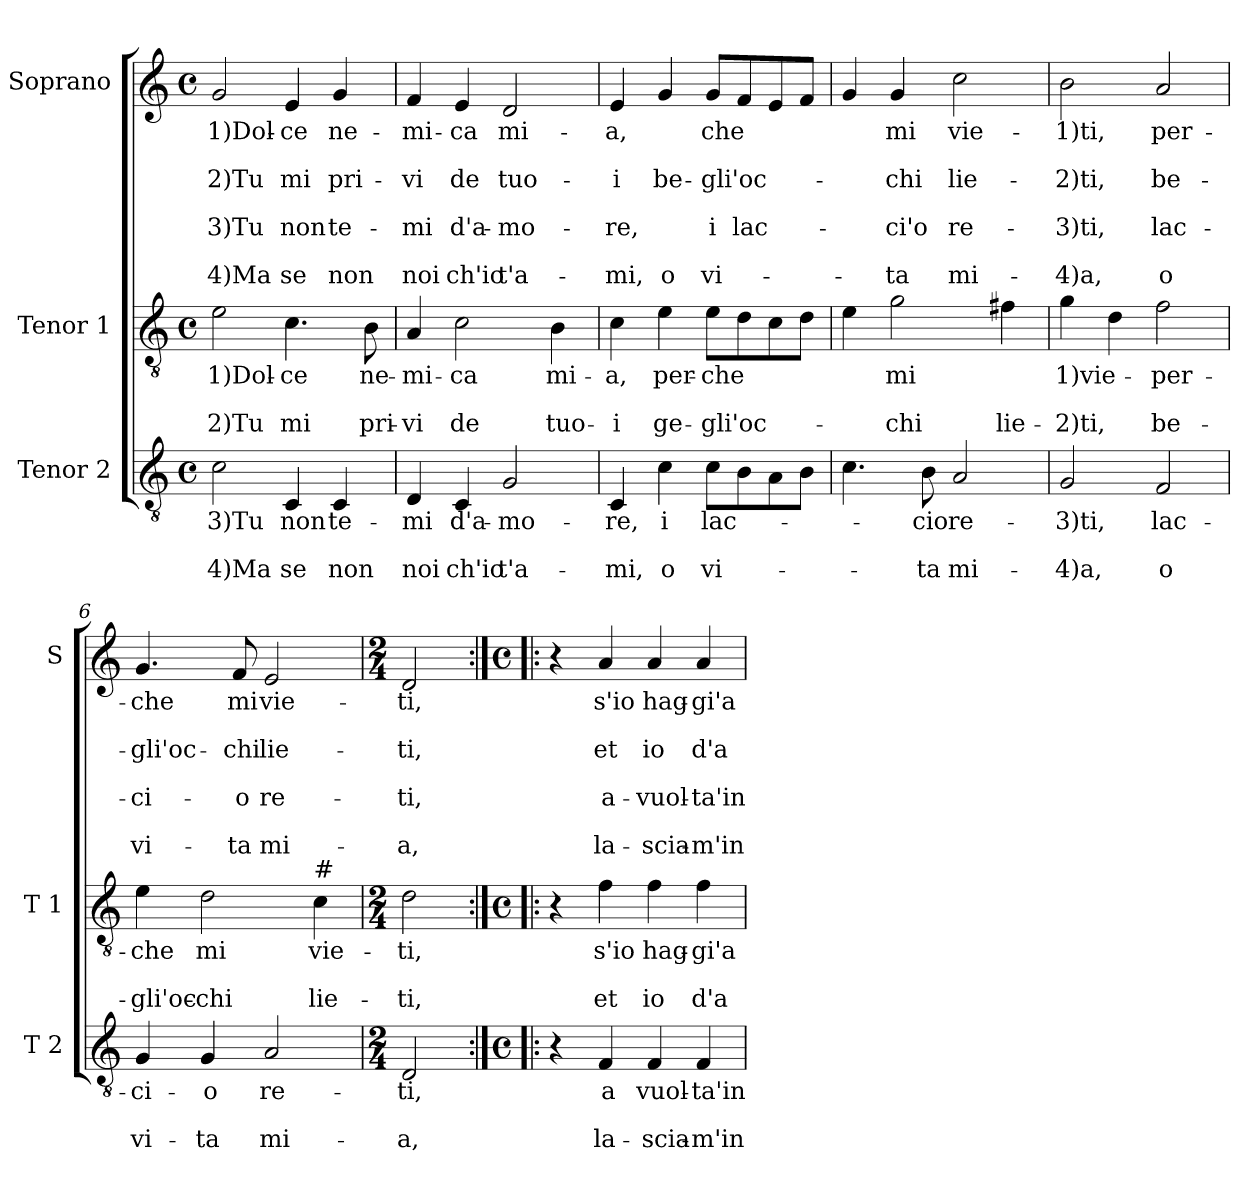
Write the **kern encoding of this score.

**kern	**text	**text	**text	**kern	**text	**text	**text	**kern	**text	**text	**text	**text	**text	**text	**text
*part3	*part3	*part3	*part3	*part2	*part2	*part2	*part2	*part1	*part1	*part1	*part1	*part1	*part1	*part1	*part1
*staff3	*staff3	*staff3	*staff3	*staff2	*staff2	*staff2	*staff2	*staff1	*staff1	*staff1	*staff1	*staff1	*staff1	*staff1	*staff1
*I"Tenor 2	*	*	*	*I"Tenor 1	*	*	*	*I"Soprano	*	*	*	*	*	*	*
*I'T 2	*	*	*	*I'T 1	*	*	*	*I'S	*	*	*	*	*	*	*
*clefGv2	*	*	*	*clefGv2	*	*	*	*clefG2	*	*	*	*	*	*	*
*k[]	*	*	*	*k[]	*	*	*	*k[]	*	*	*	*	*	*	*
*C:	*	*	*	*C:	*	*	*	*C:	*	*	*	*	*	*	*
*M4/4	*	*	*	*M4/4	*	*	*	*M4/4	*	*	*	*	*	*	*
*met(c)	*	*	*	*met(c)	*	*	*	*met(c)	*	*	*	*	*	*	*
=1	=1	=1	=1	=1	=1	=1	=1	=1	=1	=1	=1	=1	=1	=1	=1
!	!LO:LY:b	!	!LO:LY:b	!	!LO:LY:b	!	!LO:LY:b	!	!LO:LY:b	!	!LO:LY:b	!	!LO:LY:b	!	!LO:LY:b
2c\	3)Tu	.	4)Ma	2e\	1)Dol-	.	2)Tu	2g/	1)Dol-	.	2)Tu	.	3)Tu	.	4)Ma
!	!LO:LY:b	!	!LO:LY:b	!	!LO:LY:b	!	!LO:LY:b	!	!LO:LY:b	!	!LO:LY:b	!	!LO:LY:b	!	!LO:LY:b
4C/	non	.	se	4.c\	-ce	.	mi	4e/	-ce	.	mi	.	non	.	se
!	!LO:LY:b	!	!LO:LY:b	!	!	!	!	!	!LO:LY:b	!	!LO:LY:b	!	!LO:LY:b	!	!LO:LY:b
4C/	te-	.	non	.	.	.	.	4g/	ne-	.	pri-	.	te-	.	non
!	!	!	!	!	!LO:LY:b	!	!LO:LY:b	!	!	!	!	!	!	!	!
.	.	.	.	8B\	ne-	.	pri-	.	.	.	.	.	.	.	.
=2	=2	=2	=2	=2	=2	=2	=2	=2	=2	=2	=2	=2	=2	=2	=2
!	!LO:LY:b	!	!LO:LY:b	!	!LO:LY:b	!	!LO:LY:b	!	!LO:LY:b	!	!LO:LY:b	!	!LO:LY:b	!	!LO:LY:b
4D/	-mi	.	noi	4A/	-mi-	.	-vi	4f/	-mi-	.	-vi	.	-mi	.	noi
!	!LO:LY:b	!	!LO:LY:b	!	!LO:LY:b	!	!LO:LY:b	!	!LO:LY:b	!	!LO:LY:b	!	!LO:LY:b	!	!LO:LY:b
4C/	d'a-	.	ch'io	2c\	-ca	.	de	4e/	-ca	.	de	.	d'a-	.	ch'io
!	!LO:LY:b	!	!LO:LY:b	!	!	!	!	!	!LO:LY:b	!	!LO:LY:b	!	!LO:LY:b	!	!LO:LY:b
2G/	-mo-	.	t'a-	.	.	.	.	2d/	mi-	.	tuo-	.	-mo-	.	t'a-
!	!	!	!	!	!LO:LY:b	!	!LO:LY:b	!	!	!	!	!	!	!	!
.	.	.	.	4B\	mi-	.	tuo-	.	.	.	.	.	.	.	.
=3	=3	=3	=3	=3	=3	=3	=3	=3	=3	=3	=3	=3	=3	=3	=3
!	!LO:LY:b	!	!LO:LY:b	!	!LO:LY:b	!	!LO:LY:b	!	!LO:LY:b	!	!LO:LY:b	!	!LO:LY:b	!	!LO:LY:b
4C/	-re,	.	-mi,	4c\	-a,	.	-i	4e/	-a,	.	-i	.	-re,	.	-mi,
!	!LO:LY:b	!	!LO:LY:b	!	!LO:LY:b	!	!LO:LY:b	!	!	!	!LO:LY:b	!	!	!	!LO:LY:b
4c\	i	.	o	4e\	per-	.	ge-	4g/	.	.	be-	.	.	.	o
!	!LO:LY:b	!	!LO:LY:b	!	!LO:LY:b	!	!LO:LY:b	!	!LO:LY:b	!	!LO:LY:b	!	!LO:LY:b	!	!LO:LY:b
8c\L	lac-	.	vi-	8e\L	-che	.	-gli'oc-	8g/L	-che	.	-gli'oc-	.	i	.	vi-
!	!	!	!	!	!	!	!	!	!	!	!	!	!LO:LY:b	!	!
8B\	.	.	.	8d\	.	.	.	8f/	.	.	.	.	lac-	.	.
8A\	.	.	.	8c\	.	.	.	8e/	.	.	.	.	.	.	.
8B\J	.	.	.	8d\J	.	.	.	8f/J	.	.	.	.	.	.	.
=4	=4	=4	=4	=4	=4	=4	=4	=4	=4	=4	=4	=4	=4	=4	=4
4.c\	.	.	.	4e\	.	.	.	4g/	.	.	.	.	.	.	.
!	!	!	!	!	!LO:LY:b	!	!LO:LY:b	!	!LO:LY:b	!	!LO:LY:b	!	!LO:LY:b	!	!LO:LY:b
.	.	.	.	2g\	mi	.	-chi	4g/	mi	.	-chi	.	-ci'o	.	-ta
!	!LO:LY:b	!	!LO:LY:b	!	!	!	!	!	!	!	!	!	!	!	!
8B\	-cio	.	-ta	.	.	.	.	.	.	.	.	.	.	.	.
!	!LO:LY:b	!	!LO:LY:b	!	!	!	!	!	!LO:LY:b	!	!LO:LY:b	!	!LO:LY:b	!	!LO:LY:b
2A/	re-	.	mi-	.	.	.	.	2cc\	vie-	.	lie-	.	re-	.	mi-
!	!	!	!	!	!	!	!LO:LY:b	!	!	!	!	!	!	!	!
.	.	.	.	4f#X\	.	.	lie-	.	.	.	.	.	.	.	.
!!LO:LB:g=z
=5	=5	=5	=5	=5	=5	=5	=5	=5	=5	=5	=5	=5	=5	=5	=5
!	!LO:LY:b	!	!LO:LY:b	!	!LO:LY:b	!	!LO:LY:b	!	!LO:LY:b	!	!LO:LY:b	!	!LO:LY:b	!	!LO:LY:b
2G/	-3)ti,	.	-4)a,	4g\	1)vie-	.	-2)ti,	2b\	-1)ti,	.	-2)ti,	.	-3)ti,	.	-4)a,
.	.	.	.	4d\	.	.	.	.	.	.	.	.	.	.	.
!	!LO:LY:b	!	!LO:LY:b	!	!LO:LY:b	!	!LO:LY:b	!	!LO:LY:b	!	!LO:LY:b	!	!LO:LY:b	!	!LO:LY:b
2F/	lac-	.	o	2f\	per-	.	be-	2a/	per-	.	be-	.	lac-	.	o
=6	=6	=6	=6	=6	=6	=6	=6	=6	=6	=6	=6	=6	=6	=6	=6
!	!LO:LY:b	!	!LO:LY:b	!	!LO:LY:b	!	!LO:LY:b	!	!LO:LY:b	!	!LO:LY:b	!	!LO:LY:b	!	!LO:LY:b
4G/	-ci-	.	vi-	4e\	-che	.	-gli'oc-	4.g/	-che	.	-gli'oc-	.	-ci-	.	vi-
!	!LO:LY:b	!	!LO:LY:b	!	!LO:LY:b	!	!LO:LY:b	!	!	!	!	!	!	!	!
4G/	-o	.	-ta	2d\	mi	.	-chi	.	.	.	.	.	.	.	.
!	!	!	!	!	!	!	!	!	!LO:LY:b	!	!LO:LY:b	!	!LO:LY:b	!	!LO:LY:b
.	.	.	.	.	.	.	.	8f/	mi	.	-chi	.	-o	.	-ta
!	!LO:LY:b	!	!LO:LY:b	!	!	!	!	!	!LO:LY:b	!	!LO:LY:b	!	!LO:LY:b	!	!LO:LY:b
2A/	re-	.	mi-	.	.	.	.	2e/	vie-	.	lie-	.	re-	.	mi-
!	!	!	!	!LO:TX:a:t=#	!	!	!	!	!	!	!	!	!	!	!
!	!	!	!	!	!LO:LY:b	!	!LO:LY:b	!	!	!	!	!	!	!	!
.	.	.	.	4c\	vie-	.	lie-	.	.	.	.	.	.	.	.
=7	=7	=7	=7	=7	=7	=7	=7	=7	=7	=7	=7	=7	=7	=7	=7
*M2/4	*	*	*	*M2/4	*	*	*	*M2/4	*	*	*	*	*	*	*
!	!LO:LY:b	!	!LO:LY:b	!	!LO:LY:b	!	!LO:LY:b	!	!LO:LY:b	!	!LO:LY:b	!	!LO:LY:b	!	!LO:LY:b
2D/	-ti,	.	-a,	2d\	-ti,	.	-ti,	2d/	-ti,	.	-ti,	.	-ti,	.	-a,
=8:|!|:	=8:|!|:	=8:|!|:	=8:|!|:	=8:|!|:	=8:|!|:	=8:|!|:	=8:|!|:	=8:|!|:	=8:|!|:	=8:|!|:	=8:|!|:	=8:|!|:	=8:|!|:	=8:|!|:	=8:|!|:
*M4/4	*	*	*	*M4/4	*	*	*	*M4/4	*	*	*	*	*	*	*
*met(c)	*	*	*	*met(c)	*	*	*	*met(c)	*	*	*	*	*	*	*
4r	.	.	.	4r	.	.	.	4r	.	.	.	.	.	.	.
!	!LO:LY:b	!	!LO:LY:b	!	!LO:LY:b	!	!LO:LY:b	!	!LO:LY:b	!	!LO:LY:b	!	!LO:LY:b	!	!LO:LY:b
4F/	a	.	la-	4f\	s'io	.	et	4a/	s'io	.	et	.	a-	.	la-
!	!LO:LY:b	!	!LO:LY:b	!	!LO:LY:b	!	!LO:LY:b	!	!LO:LY:b	!	!LO:LY:b	!	!LO:LY:b	!	!LO:LY:b
4F/	vuol-	.	-scia-	4f\	hag-	.	io	4a/	hag-	.	io	.	-vuol-	.	-scia-
!	!LO:LY:b	!	!LO:LY:b	!	!LO:LY:b	!	!LO:LY:b	!	!LO:LY:b	!	!LO:LY:b	!	!LO:LY:b	!	!LO:LY:b
4F/	-ta'in	.	-m'in	4f\	-gi'a-	.	d'a-	4a/	-gi'a-	.	d'a-	.	-ta'in	.	-m'in
=	=	=	=	=	=	=	=	=	=	=	=	=	=	=	=
*-	*-	*-	*-	*-	*-	*-	*-	*-	*-	*-	*-	*-	*-	*-	*-
